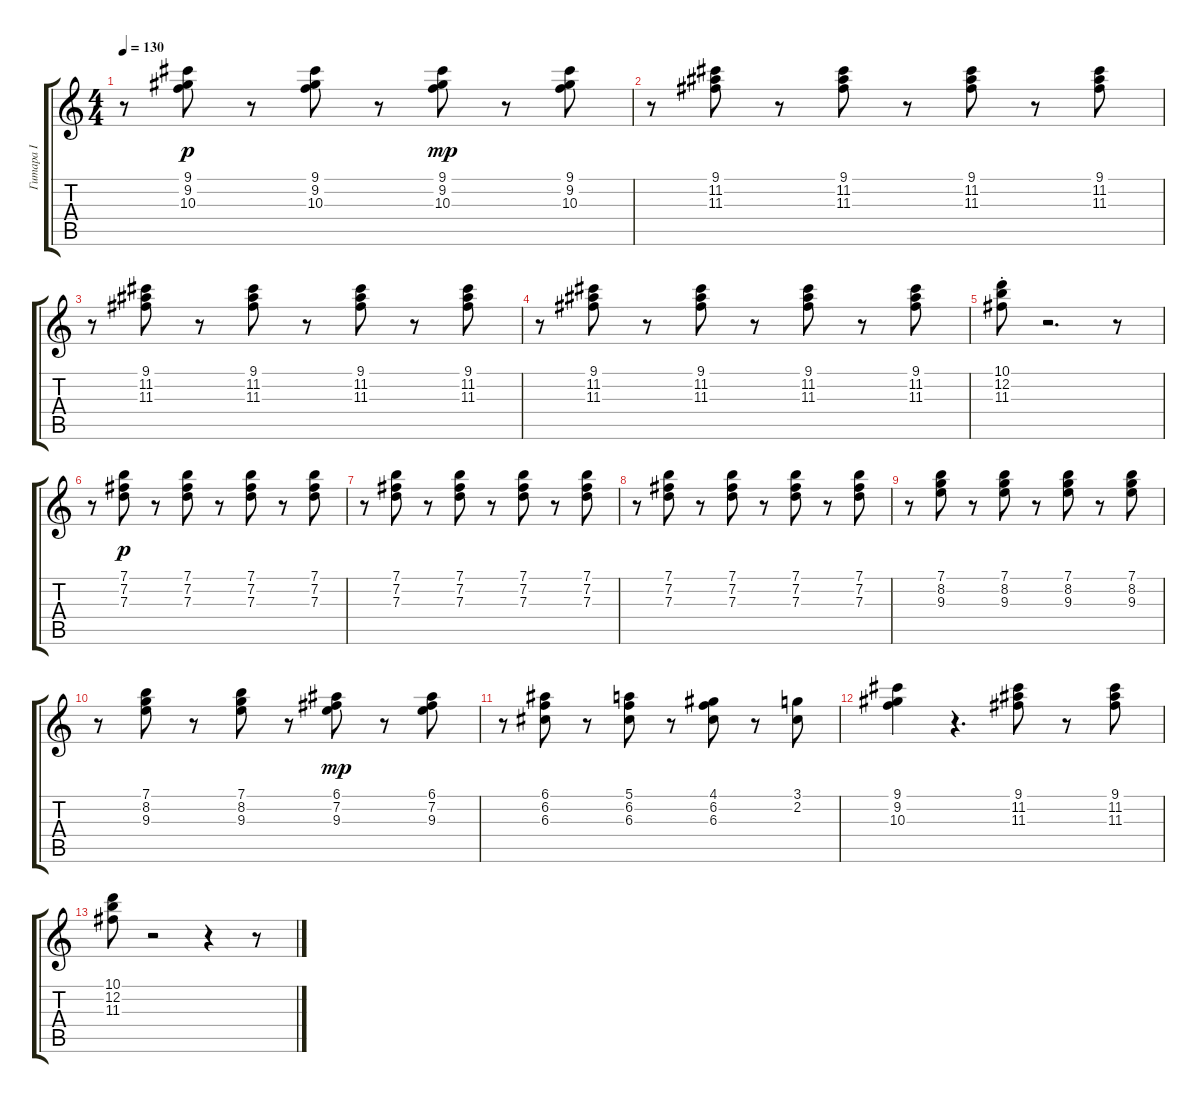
\track ("Гитара I" "Гитара I") {instrument electricguitarjazz}
\staff {score tabs}
\tuning (E4 B3 G3 D3 A2 E2) {hide}
\ts (4 4)
\tempo 130
\clef g2
\ks c
r.8{dy p} (9.1 9.2 10.3).8 r.8 (9.1 9.2 10.3).8 r.8 (9.1 9.2 10.3).8{dy mp} r.8 (9.1 9.2 10.3).8 |
r.8 (9.1 11.2 11.3).8 r.8 (9.1 11.2 11.3).8 r.8 (9.1 11.2 11.3).8 r.8 (9.1 11.2 11.3).8 |
r.8 (9.1 11.2 11.3).8 r.8 (9.1 11.2 11.3).8 r.8 (9.1 11.2 11.3).8 r.8 (9.1 11.2 11.3).8 |
r.8 (9.1 11.2 11.3).8 r.8 (9.1 11.2 11.3).8 r.8 (9.1 11.2 11.3).8 r.8 (9.1 11.2 11.3).8 |
(10.1{st} 12.2{st} 11.3{st}).8 r.2{d} r.8 |
r.8 (7.1 7.2 7.3).8{dy p} r.8 (7.1 7.2 7.3).8 r.8 (7.1 7.2 7.3).8 r.8 (7.1 7.2 7.3).8 |
r.8 (7.1 7.2 7.3).8 r.8 (7.1 7.2 7.3).8 r.8 (7.1 7.2 7.3).8 r.8 (7.1 7.2 7.3).8 |
r.8 (7.1 7.2 7.3).8 r.8 (7.1 7.2 7.3).8 r.8 (7.1 7.2 7.3).8 r.8 (7.1 7.2 7.3).8 |
r.8 (7.1 8.2 9.3).8 r.8 (7.1 8.2 9.3).8 r.8 (7.1 8.2 9.3).8 r.8 (7.1 8.2 9.3).8 |
r.8 (7.1 8.2 9.3).8 r.8 (7.1 8.2 9.3).8 r.8 (6.1 7.2 9.3).8{dy mp} r.8 (6.1 7.2 9.3).8 |
r.8 (6.1 6.2 6.3).8 r.8 (5.1 6.2 6.3).8 r.8 (4.1 6.2 6.3).8 r.8 (3.1 2.2).8 |
(9.1 9.2 10.3).4 r.4{d} (9.1 11.2 11.3).8 r.8 (9.1 11.2 11.3).8 |
(10.1 12.2 11.3).8 r.2 r.4 r.8
